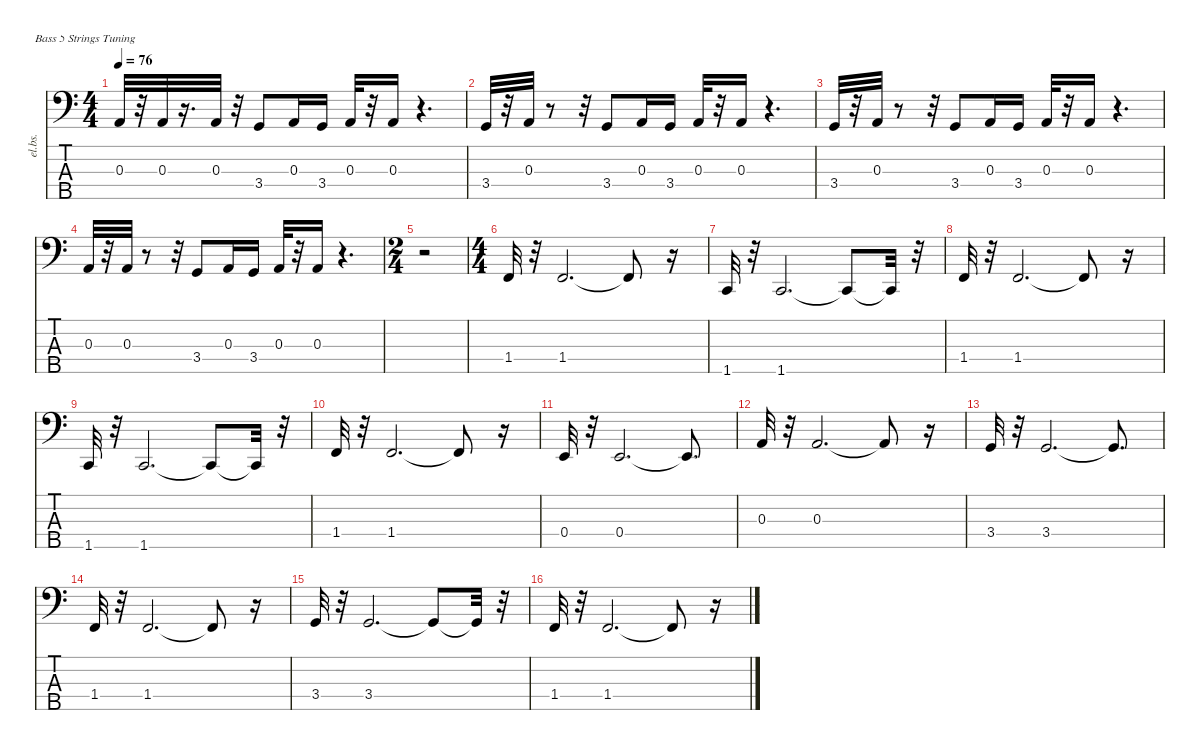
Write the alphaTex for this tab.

\defaultSystemsLayout 4
\hideDynamics
\bracketExtendMode nobrackets
\otherSystemsTrackNameOrientation horizontal
\track ("Bass" "el.bs.") {instrument electricbassfinger}
\staff {score tabs}
\tuning (G2 D2 A1 E1 B0)
\ts (4 4)
\tempo 76
\clef f4
\ks c
0.3.32{dy fff} r.32 0.3.32 r.16{d} 0.3.32{dy f} r.32 3.4.8{dy fff} 0.3.16 3.4.16 0.3.32 r.32 0.3.16 r.4{d} |
3.4.32 r.32 0.3.32 r.8 r.32 3.4.8 0.3.16 3.4.16 0.3.32 r.32 0.3.16 r.4{d} |
3.4.32 r.32 0.3.32 r.8 r.32 3.4.8 0.3.16 3.4.16 0.3.32 r.32 0.3.16 r.4{d} |
0.3.32 r.32 0.3.32 r.8 r.32 3.4.8 0.3.16 3.4.16 0.3.32 r.32 0.3.16 r.4{d} |
\ts (2 4)
\beaming (8 2 2)
r.2 |
\ts (4 4)
\beaming (8 2 2 2 2)
1.4.32 r.32 1.4.2{d} 1.4{t}.8{dy f} r.16 |
1.5.32{dy fff} r.32 1.5.2{d} 1.5{t}.8{dy f} 1.5{t}.32 r.32 |
1.4.32{dy fff} r.32 1.4.2{d} 1.4{t}.8{dy f} r.16 |
1.5.32{dy fff} r.32 1.5.2{d} 1.5{t}.8{dy f} 1.5{t}.32 r.32 |
1.4.32{dy fff} r.32 1.4.2{d} 1.4{t}.8{dy f} r.16 |
0.4.32{dy ff} r.32 0.4.2{d dy fff} 0.4{t}.8{d dy f} |
0.3.32{dy fff} r.32 0.3.2{d} 0.3{t}.8{dy f} r.16 |
3.4.32{dy ff} r.32 3.4.2{d dy fff} 3.4{t}.8{d dy f} |
1.4.32{dy fff} r.32 1.4.2{d} 1.4{t}.8{dy f} r.16 |
3.4.32{dy fff} r.32 3.4.2{d} 3.4{t}.8{dy f} 3.4{t}.32 r.32 |
1.4.32{dy fff} r.32 1.4.2{d} 1.4{t}.8{dy f} r.16
